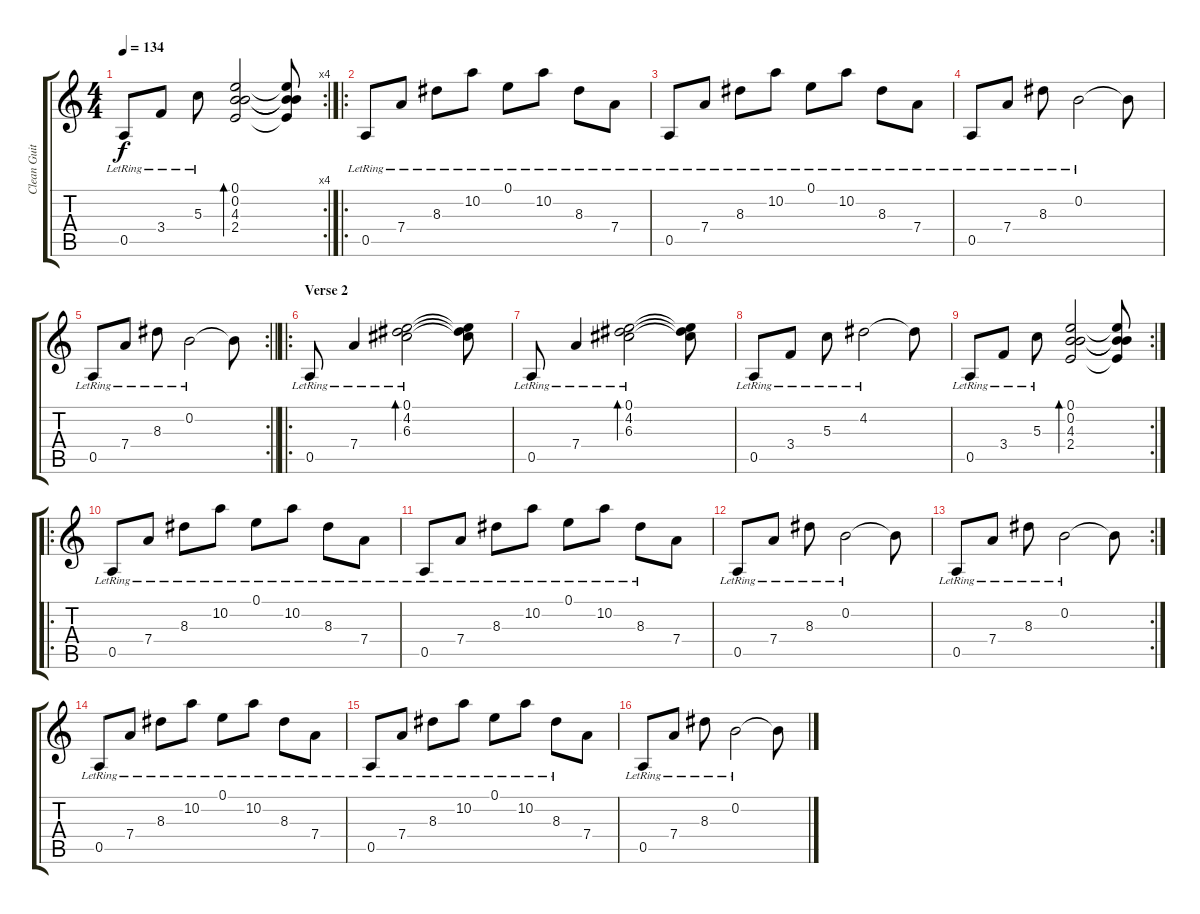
\track ("Clean Guitar" "Clean Guit") {instrument electricguitarclean}
\staff {score tabs}
\tuning (E4 B3 G3 D3 A2 E2) {hide}
\rc 4
\ts (4 4)
\tempo 134
\clef g2
\ks c
0.5{lr}.8{dy f} 3.4{lr}.8 5.3{lr}.8 (0.1 0.2 4.3 2.4).2{bd 30} (0.1{t} 0.2{t} 4.3{t} 2.4{t}).8 |
\ro
0.5{lr}.8 7.4{lr}.8 8.3{lr}.8 10.2{lr}.8 0.1{lr}.8 10.2{lr}.8 8.3{lr}.8 7.4{lr}.8 |
0.5{lr}.8 7.4{lr}.8 8.3{lr}.8 10.2{lr}.8 0.1{lr}.8 10.2{lr}.8 8.3{lr}.8 7.4{lr}.8 |
0.5{lr}.8 7.4{lr}.8 8.3{lr}.8 0.2{lr}.2 0.2{t}.8 |
\rc 2
\barLineRight lightlight
0.5{lr}.8 7.4{lr}.8 8.3{lr}.8 0.2{lr}.2 0.2{t}.8 |
\ro
\section ("" "Verse 2")
0.5{lr}.8 7.4{lr}.4 (0.1{lr} 4.2{lr} 6.3{lr}).2{bd 30} (0.1{t} 4.2{t} 6.3{t}).8 |
0.5{lr}.8 7.4{lr}.4 (0.1{lr} 4.2{lr} 6.3{lr}).2{bd 30} (0.1{t} 4.2{t} 6.3{t}).8 |
0.5{lr}.8 3.4{lr}.8 5.3{lr}.8 4.2{lr}.2 4.2{t}.8 |
\rc 2
0.5{lr}.8 3.4{lr}.8 5.3{lr}.8 (0.1 0.2 4.3 2.4).2{bd 30} (0.1{t} 0.2{t} 4.3{t} 2.4{t}).8 |
\ro
0.5{lr}.8 7.4{lr}.8 8.3{lr}.8 10.2{lr}.8 0.1{lr}.8 10.2{lr}.8 8.3{lr}.8 7.4{lr}.8 |
0.5{lr}.8 7.4{lr}.8 8.3{lr}.8 10.2{lr}.8 0.1{lr}.8 10.2{lr}.8 8.3{lr}.8 7.4.8 |
0.5{lr}.8 7.4{lr}.8 8.3{lr}.8 0.2{lr}.2 0.2{t}.8 |
\rc 2
0.5{lr}.8 7.4{lr}.8 8.3{lr}.8 0.2{lr}.2 0.2{t}.8 |
0.5{lr}.8 7.4{lr}.8 8.3{lr}.8 10.2{lr}.8 0.1{lr}.8 10.2{lr}.8 8.3{lr}.8 7.4{lr}.8 |
0.5{lr}.8 7.4{lr}.8 8.3{lr}.8 10.2{lr}.8 0.1{lr}.8 10.2{lr}.8 8.3{lr}.8 7.4.8 |
0.5{lr}.8 7.4{lr}.8 8.3{lr}.8 0.2{lr}.2 0.2{t}.8
